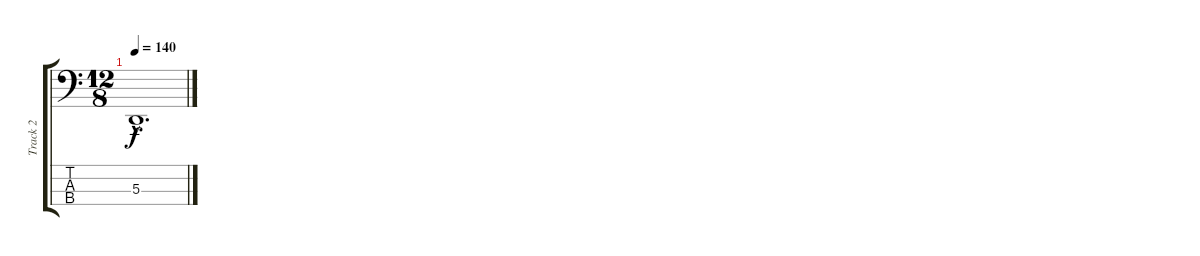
\track ("Track 2" "Track 2") {instrument lead8bassandlead}
\staff {score tabs}
\tuning (G2 D2 A1 E1) {hide}
\ts (12 8)
\tempo 140
\clef f4
\ks c
5.3{hac}.1{d dy f}
